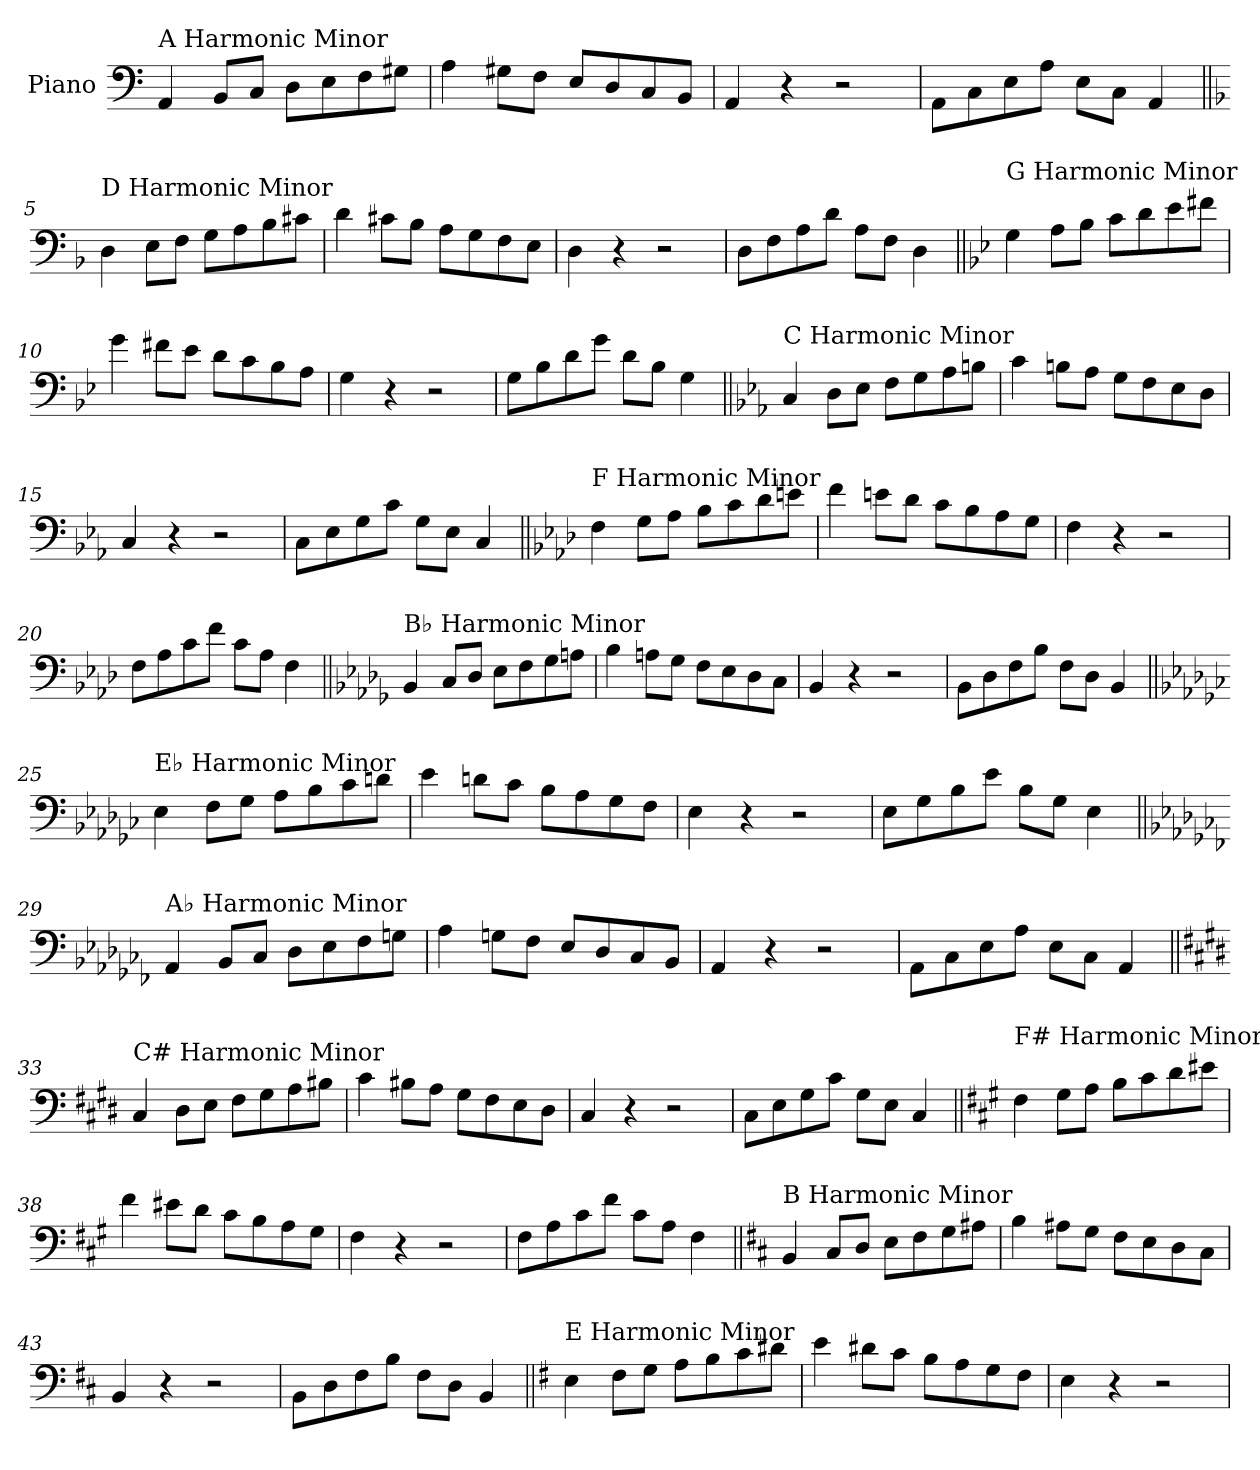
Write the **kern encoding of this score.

**kern
*part1
*staff1
*I"Piano
*I'Pno.
*clefF4
*k[]
=1
!LO:TX:a:t=A Harmonic Minor
4AA/
8BB/L
8C/J
8D\L
8E\
8F\
8G#X\J
=2
4A\
8G#X\L
8F\J
8E/L
8D/
8C/
8BB/J
=3
4AA/
4r
2r
=4
8AA\L
8C\
8E\
8A\J
8E\L
8C\J
4AA/
!!LO:LB:g=z
=5||
*k[b-]
!LO:TX:a:t=D Harmonic Minor
4D\
8E\L
8F\J
8G\L
8A\
8B-\
8c#X\J
=6
4d\
8c#X\L
8B-\J
8A\L
8G\
8F\
8E\J
=7
4D\
4r
2r
=8
8D\L
8F\
8A\
8d\J
8A\L
8F\J
4D\
!!LO:LB:g=z
=9||
*k[b-e-]
!LO:TX:a:t=G Harmonic Minor
4G\
8A\L
8B-\J
8c\L
8d\
8e-\
8f#X\J
=10
4g\
8f#X\L
8e-\J
8d\L
8c\
8B-\
8A\J
=11
4G\
4r
2r
=12
8G\L
8B-\
8d\
8g\J
8d\L
8B-\J
4G\
!!LO:LB:g=z
=13||
*k[b-e-a-]
!LO:TX:a:t=C Harmonic Minor
4C/
8D\L
8E-\J
8F\L
8G\
8A-\
8Bn\J
=14
4c\
8Bn\L
8A-\J
8G\L
8F\
8E-\
8D\J
=15
4C/
4r
2r
=16
8C\L
8E-\
8G\
8c\J
8G\L
8E-\J
4C/
!!LO:LB:g=z
=17||
*k[b-e-a-d-]
!LO:TX:a:t=F Harmonic Minor
4F\
8G\L
8A-\J
8B-\L
8c\
8d-\
8en\J
=18
4f\
8en\L
8d-\J
8c\L
8B-\
8A-\
8G\J
=19
4F\
4r
2r
=20
8F\L
8A-\
8c\
8f\J
8c\L
8A-\J
4F\
!!LO:LB:g=z
=21||
*k[b-e-a-d-g-]
!LO:TX:a:t=B♭ Harmonic Minor
4BB-/
8C/L
8D-/J
8E-\L
8F\
8G-\
8An\J
=22
4B-\
8An\L
8G-\J
8F\L
8E-\
8D-\
8C\J
=23
4BB-/
4r
2r
=24
8BB-\L
8D-\
8F\
8B-\J
8F\L
8D-\J
4BB-/
!!LO:LB:g=z
=25||
*k[b-e-a-d-g-c-]
!LO:TX:a:t=E♭ Harmonic Minor
4E-\
8F\L
8G-\J
8A-\L
8B-\
8c-\
8dn\J
=26
4e-\
8dn\L
8c-\J
8B-\L
8A-\
8G-\
8F\J
=27
4E-\
4r
2r
=28
8E-\L
8G-\
8B-\
8e-\J
8B-\L
8G-\J
4E-\
!!LO:LB:g=z
=29||
*k[b-e-a-d-g-c-f-]
!LO:TX:a:t=A♭ Harmonic Minor
4AA-/
8BB-/L
8C-/J
8D-\L
8E-\
8F-\
8Gn\J
=30
4A-\
8Gn\L
8F-\J
8E-/L
8D-/
8C-/
8BB-/J
=31
4AA-/
4r
2r
=32
8AA-\L
8C-\
8E-\
8A-\J
8E-\L
8C-\J
4AA-/
!!LO:LB:g=z
=33||
*k[f#c#g#d#]
!LO:TX:a:t=C# Harmonic Minor
4C#/
8D#\L
8E\J
8F#\L
8G#\
8A\
8B#X\J
=34
4c#\
8B#X\L
8A\J
8G#\L
8F#\
8E\
8D#\J
=35
4C#/
4r
2r
=36
8C#\L
8E\
8G#\
8c#\J
8G#\L
8E\J
4C#/
!!LO:LB:g=z
=37||
*k[f#c#g#]
!LO:TX:a:t=F# Harmonic Minor
4F#\
8G#\L
8A\J
8B\L
8c#\
8d\
8e#X\J
=38
4f#\
8e#X\L
8d\J
8c#\L
8B\
8A\
8G#\J
=39
4F#\
4r
2r
=40
8F#\L
8A\
8c#\
8f#\J
8c#\L
8A\J
4F#\
!!LO:LB:g=z
=41||
*k[f#c#]
!LO:TX:a:t=B Harmonic Minor
4BB/
8C#/L
8D/J
8E\L
8F#\
8G\
8A#X\J
=42
4B\
8A#X\L
8G\J
8F#\L
8E\
8D\
8C#\J
=43
4BB/
4r
2r
=44
8BB\L
8D\
8F#\
8B\J
8F#\L
8D\J
4BB/
!!LO:LB:g=z
=45||
*k[f#]
!LO:TX:a:t=E Harmonic Minor
4E\
8F#\L
8G\J
8A\L
8B\
8c\
8d#X\J
=46
4e\
8d#X\L
8c\J
8B\L
8A\
8G\
8F#\J
=47
4E\
4r
2r
=
*-
